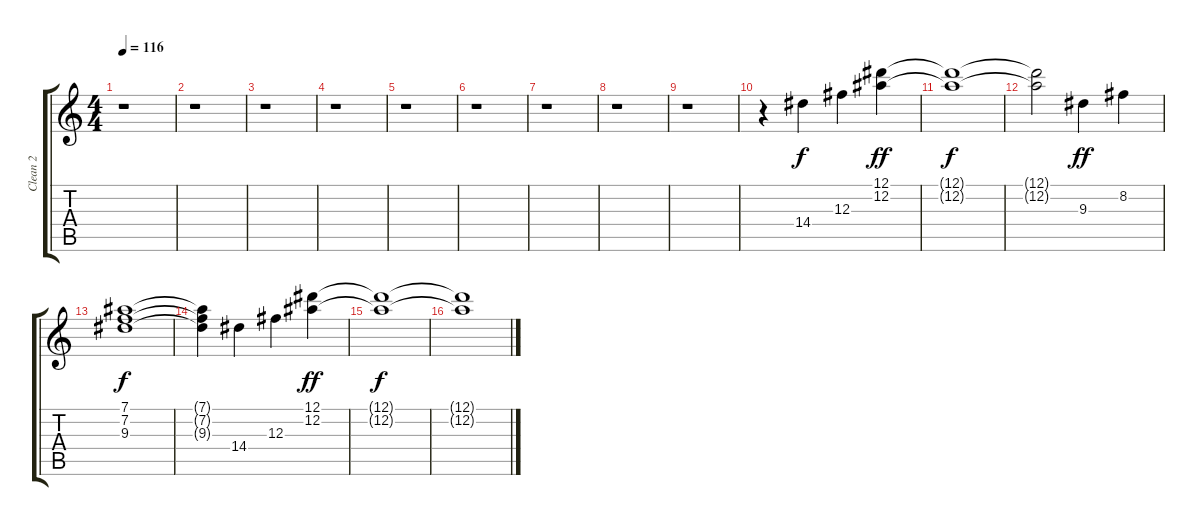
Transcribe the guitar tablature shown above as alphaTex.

\track ("Clean 2" "Clean 2") {instrument electricbasspick}
\staff {score tabs}
\tuning (Eb4 Bb3 Gb3 Db3 Ab2 Eb2) {hide}
\ts (4 4)
\tempo 116
\clef g2
\ks c
r.1{dy f} |
r.1 |
r.1 |
r.1 |
r.1 |
r.1 |
r.1 |
r.1 |
r.1 |
r.4 14.4.4 12.3.4 (12.1 12.2).4{dy ff} |
(12.1{t} 12.2{t}).1{dy f} |
(12.1{t} 12.2{t}).2 9.3.4{dy ff} 8.2.4 |
(7.1 7.2 9.3).1{dy f} |
(7.1{t} 7.2{t} 9.3{t}).4 14.4.4 12.3.4 (12.1 12.2).4{dy ff} |
(12.1{t} 12.2{t}).1{dy f} |
(12.1{t} 12.2{t}).1
